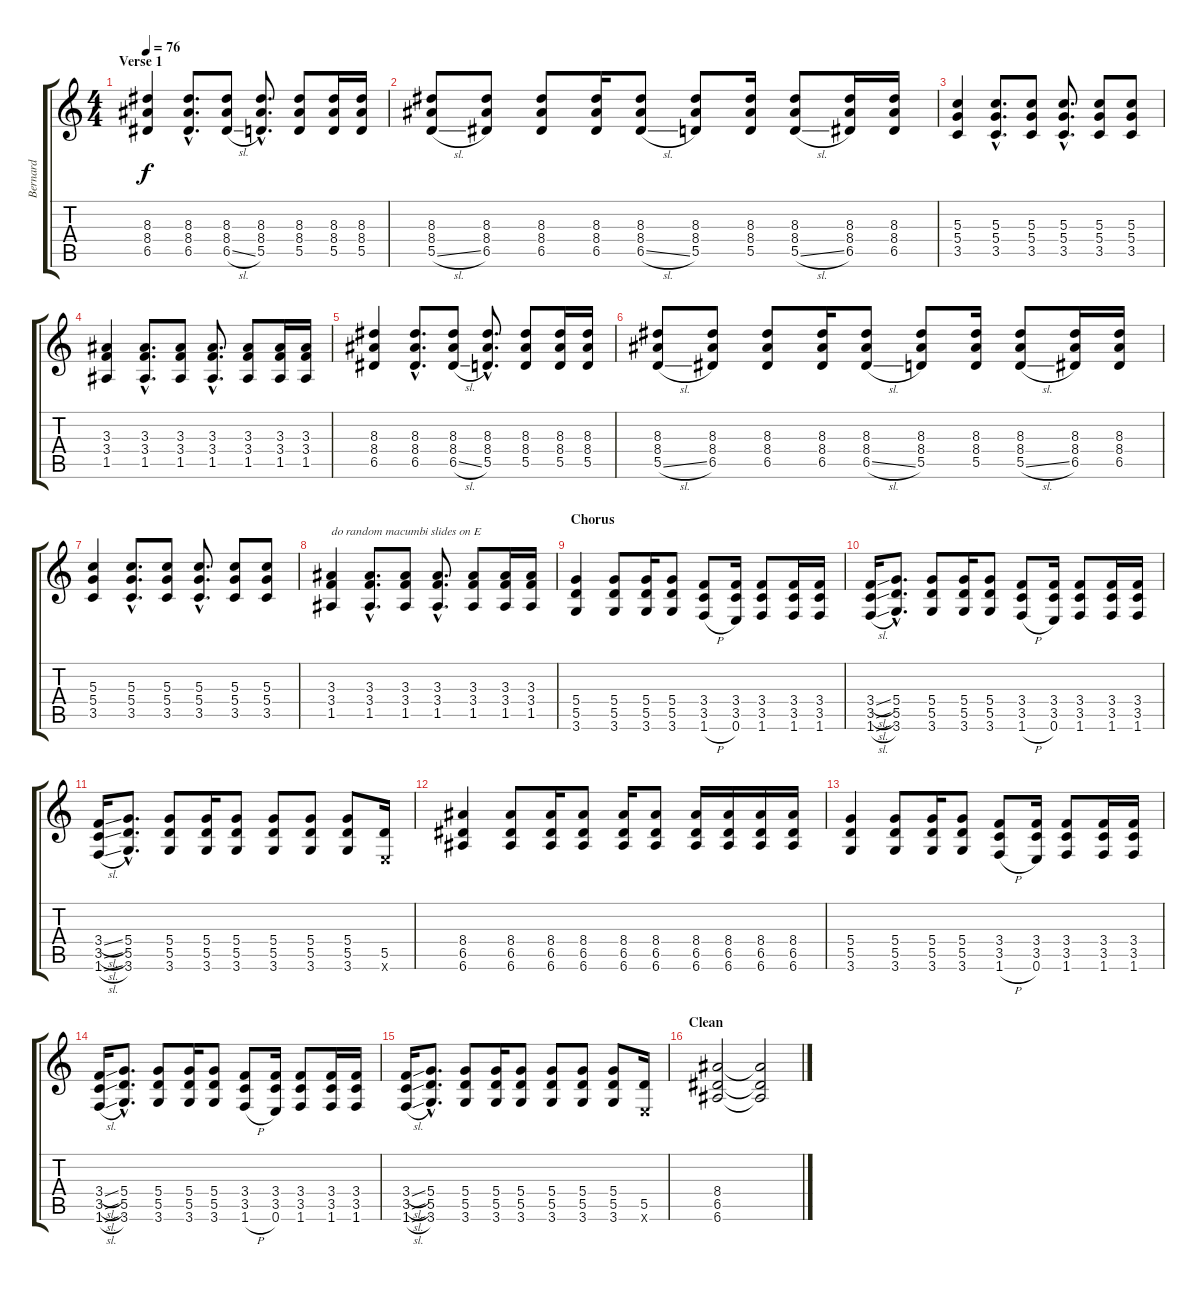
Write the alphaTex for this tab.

\track ("Bernard" "Bernard") {instrument overdrivenguitar}
\staff {score tabs}
\tuning (E4 B3 G3 D3 A2 E2) {hide}
\ts (4 4)
\section ("" "Verse 1")
\tempo 76
\clef g2
\ks c
(8.3 8.4 6.5).4{dy f} (8.3{hac} 8.4{hac} 6.5{hac}).8{d} (8.3 8.4 6.5{sl}).8 (8.3{hac} 8.4{hac} 5.5{hac}).8{d} (8.3 8.4 5.5).8 (8.3 8.4 5.5).16 (8.3 8.4 5.5).16 |
(8.3 8.4 5.5{sl}).8 (8.3 8.4 6.5).8 (8.3 8.4 6.5).8 (8.3 8.4 6.5).16 (8.3 8.4 6.5{sl}).8 (8.3 8.4 5.5).8 (8.3 8.4 5.5).16 (8.3 8.4 5.5{sl}).8 (8.3 8.4 6.5).16 (8.3 8.4 6.5).16 |
(5.3 5.4 3.5).4 (5.3{hac} 5.4{hac} 3.5{hac}).8{d} (5.3 5.4 3.5).8 (5.3{hac} 5.4{hac} 3.5{hac}).8{d} (5.3 5.4 3.5).8 (5.3 5.4 3.5).8 |
(3.3 3.4 1.5).4 (3.3{hac} 3.4{hac} 1.5{hac}).8{d} (3.3 3.4 1.5).8 (3.3{hac} 3.4{hac} 1.5{hac}).8{d} (3.3 3.4 1.5).8 (3.3 3.4 1.5).16 (3.3 3.4 1.5).16 |
(8.3 8.4 6.5).4 (8.3{hac} 8.4{hac} 6.5{hac}).8{d} (8.3 8.4 6.5{sl}).8 (8.3{hac} 8.4{hac} 5.5{hac}).8{d} (8.3 8.4 5.5).8 (8.3 8.4 5.5).16 (8.3 8.4 5.5).16 |
(8.3 8.4 5.5{sl}).8 (8.3 8.4 6.5).8 (8.3 8.4 6.5).8 (8.3 8.4 6.5).16 (8.3 8.4 6.5{sl}).8 (8.3 8.4 5.5).8 (8.3 8.4 5.5).16 (8.3 8.4 5.5{sl}).8 (8.3 8.4 6.5).16 (8.3 8.4 6.5).16 |
(5.3 5.4 3.5).4 (5.3{hac} 5.4{hac} 3.5{hac}).8{d} (5.3 5.4 3.5).8 (5.3{hac} 5.4{hac} 3.5{hac}).8{d} (5.3 5.4 3.5).8 (5.3 5.4 3.5).8 |
(3.3 3.4 1.5).4{txt "do random macumbi slides on E"} (3.3{hac} 3.4{hac} 1.5{hac}).8{d} (3.3 3.4 1.5).8 (3.3{hac} 3.4{hac} 1.5{hac}).8{d} (3.3 3.4 1.5).8 (3.3 3.4 1.5).16 (3.3 3.4 1.5).16 |
\section ("" "Chorus")
(5.4 5.5 3.6).4 (5.4 5.5 3.6).8 (5.4 5.5 3.6).16 (5.4 5.5 3.6).8 (3.4 3.5 1.6{h}).8 (3.4 3.5 0.6).16 (3.4 3.5 1.6).8 (3.4 3.5 1.6).16 (3.4 3.5 1.6).16 |
(3.4{sl} 3.5{sl} 1.6{sl}).16 (5.4{hac} 5.5{hac} 3.6{hac}).8{d} (5.4 5.5 3.6).8 (5.4 5.5 3.6).16 (5.4 5.5 3.6).8 (3.4 3.5 1.6{h}).8 (3.4 3.5 0.6).16 (3.4 3.5 1.6).8 (3.4 3.5 1.6).16 (3.4 3.5 1.6).16 |
(3.4{sl} 3.5{sl} 1.6{sl}).16 (5.4{hac} 5.5{hac} 3.6{hac}).8{d} (5.4 5.5 3.6).8 (5.4 5.5 3.6).16 (5.4 5.5 3.6).8 (5.4 5.5 3.6).8 (5.4 5.5 3.6).8 (5.4 5.5 3.6).8 (5.5 0.6{x}).16 |
(8.4 6.5 6.6).4 (8.4 6.5 6.6).8 (8.4 6.5 6.6).16 (8.4 6.5 6.6).8 (8.4 6.5 6.6).16 (8.4 6.5 6.6).8 (8.4 6.5 6.6).16 (8.4 6.5 6.6).16 (8.4 6.5 6.6).16 (8.4 6.5 6.6).16 |
(5.4 5.5 3.6).4 (5.4 5.5 3.6).8 (5.4 5.5 3.6).16 (5.4 5.5 3.6).8 (3.4 3.5 1.6{h}).8 (3.4 3.5 0.6).16 (3.4 3.5 1.6).8 (3.4 3.5 1.6).16 (3.4 3.5 1.6).16 |
(3.4{sl} 3.5{sl} 1.6{sl}).16 (5.4{hac} 5.5{hac} 3.6{hac}).8{d} (5.4 5.5 3.6).8 (5.4 5.5 3.6).16 (5.4 5.5 3.6).8 (3.4 3.5 1.6{h}).8 (3.4 3.5 0.6).16 (3.4 3.5 1.6).8 (3.4 3.5 1.6).16 (3.4 3.5 1.6).16 |
(3.4{sl} 3.5{sl} 1.6{sl}).16 (5.4{hac} 5.5{hac} 3.6{hac}).8{d} (5.4 5.5 3.6).8 (5.4 5.5 3.6).16 (5.4 5.5 3.6).8 (5.4 5.5 3.6).8 (5.4 5.5 3.6).8 (5.4 5.5 3.6).8 (5.5 0.6{x}).16 |
\section ("" "Clean")
(8.4 6.5 6.6).2{volume 7} (8.4{t} 6.5{t} 6.6{t}).2{volume 13}
